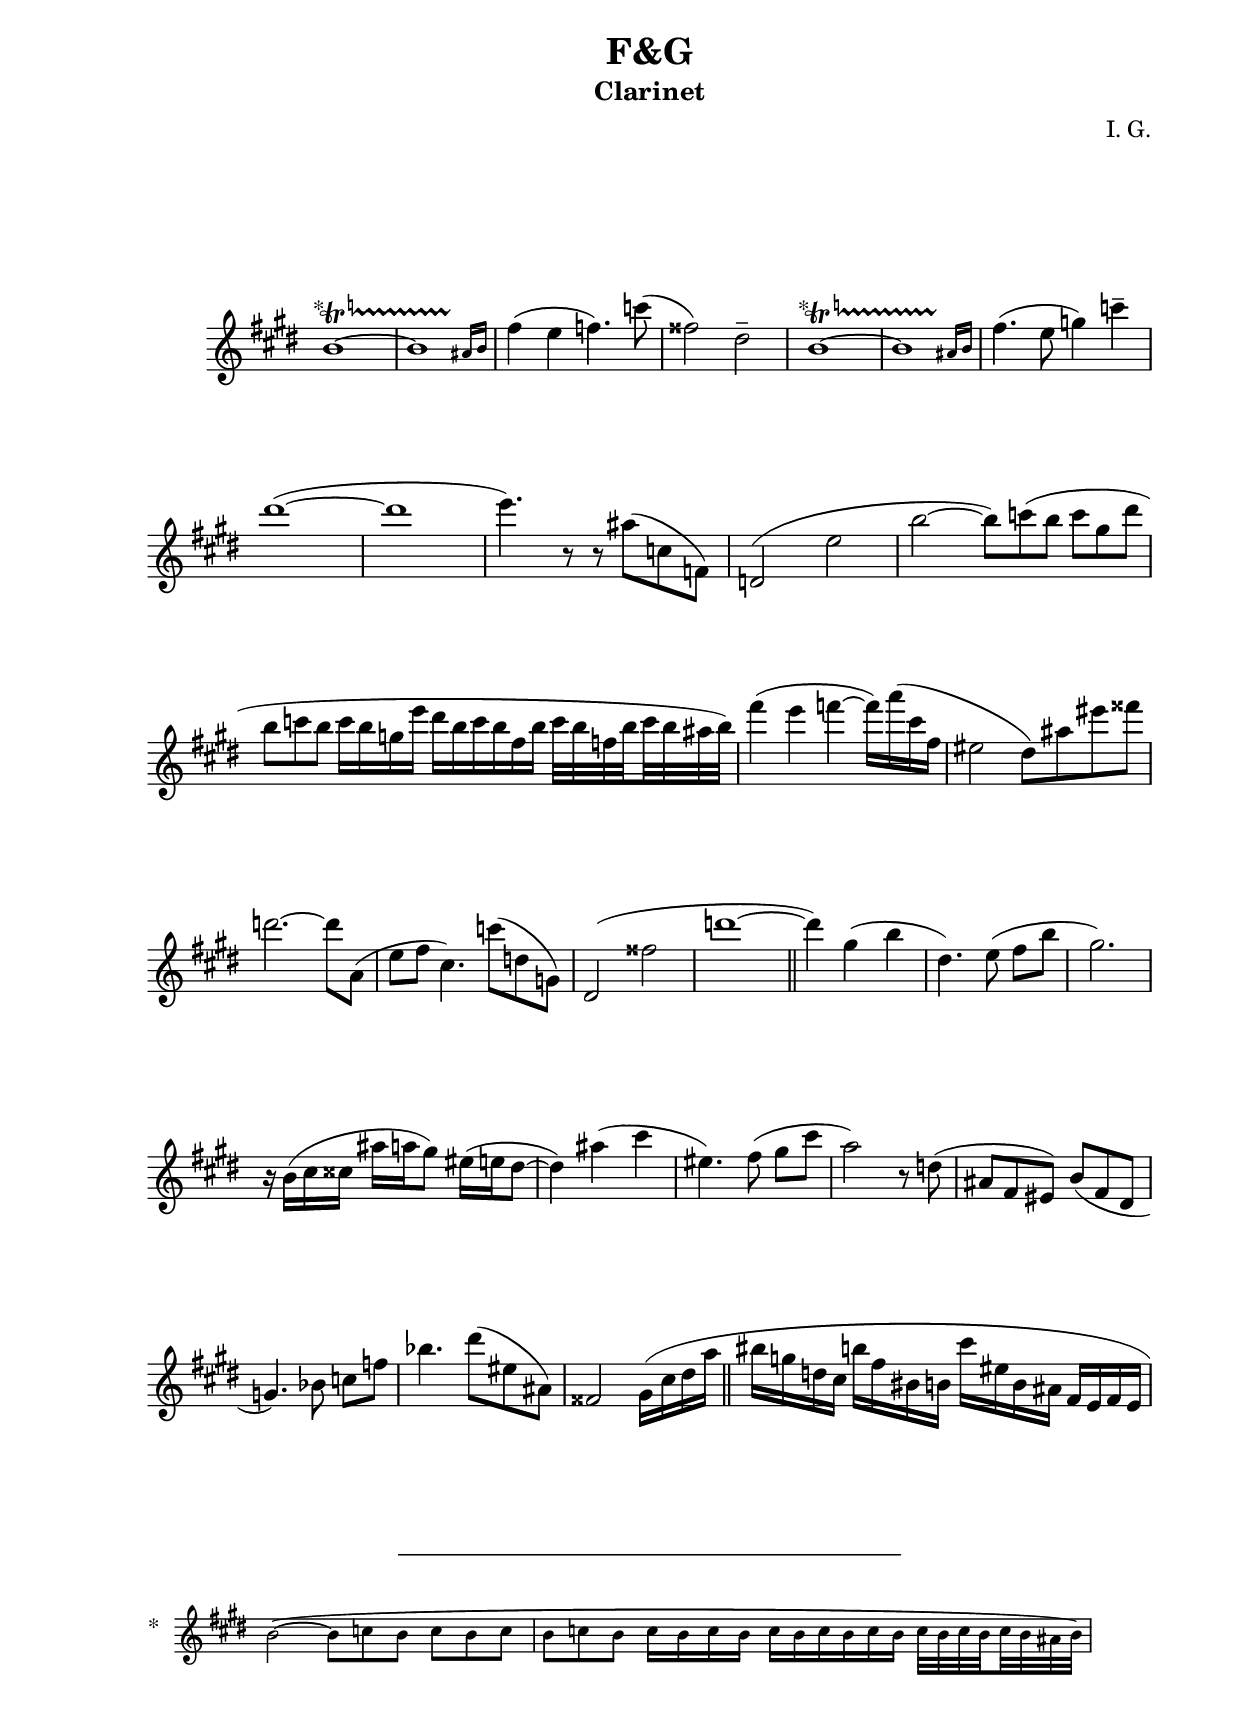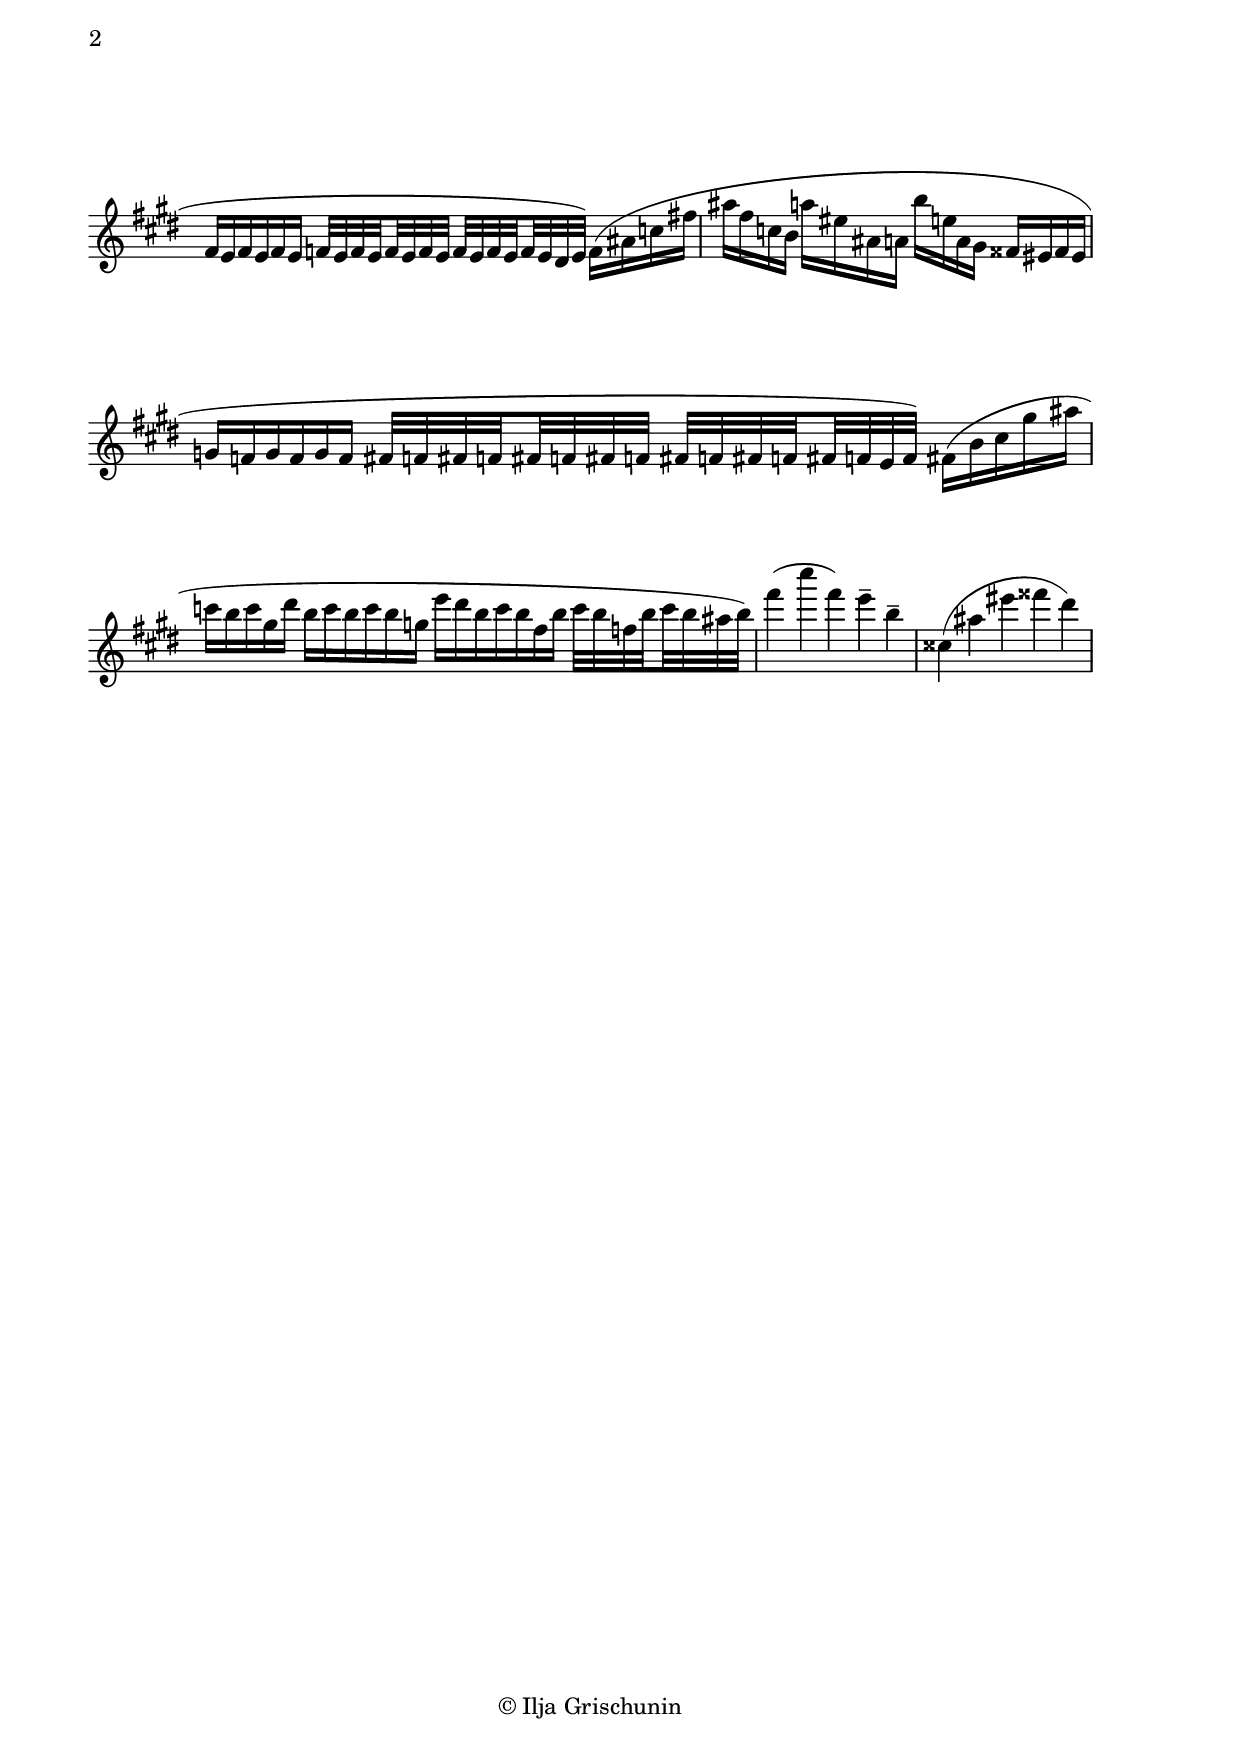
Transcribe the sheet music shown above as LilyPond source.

\version "2.19.15"
%\version "2.18.0"

\language "deutsch"

\header {
  title = "F&G"
  subtitle = "Clarinet"
  meter = ""
  composer = "I. G."
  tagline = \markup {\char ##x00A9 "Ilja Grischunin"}
}

\paper {
  #(set-paper-size "a4")
  top-system-spacing.basic-distance = #20
  top-markup-spacing.basic-distance = #5
  markup-system-spacing.basic-distance = #20
  system-system-spacing.basic-distance = #20
  last-bottom-spacing.basic-distance = #28
  
  two-sided = ##t
  inner-margin = 25
  outer-margin = 15
  
  footnote-padding = 8
  footnote-footer-padding = 7
}

\layout {
  indent = 10
  \context {
    \Score
    \remove "Bar_number_engraver"
  }
}

\version "2.18.0"

\language "deutsch"

fluteMusic = \relative {
  \clef treble
  \key d \major
  \time 4/4
  \omit Staff.TimeSignature
  \omit TupletNumber
  \omit TupletBracket
  %\override Staff.TimeSignature.stencil = ##f
  %\override TupletNumber.transparent = ##t
  %\override TupletBracket.stencil = ##f
  \tag #'Fl {
    \override TrillSpanner.bound-details.left.text = \markup{
      \musicglyph #"scripts.trill" \raise #1.65 \teeny  \flat
    }
  }
  \tag #'Cl {
    \override TrillSpanner.bound-details.left.text = \markup{
      \musicglyph #"scripts.trill" \raise #1.65 \teeny  \natural
    }
  }
  \override TextScript.extra-offset = #'(-1 . -2)
  a'1~\startTrillSpan^"*"
  #(define afterGraceFraction (cons 15 16))
  \afterGrace a {gis16[\stopTrillSpan a]}
  e'4( d es4.) b'8( eis,2) cis--
  %\break
  a1~\startTrillSpan^"*"
  #(define afterGraceFraction (cons 15 16))
  \afterGrace a {gis16[\stopTrillSpan a]}
  e'4.( d8 f4) b-- cis1~(
  %\break
  cis d4.) r8 r gis,( b, es,)
  \shape #'((-1 . -1.5) (-0.5 . 0.7) (0 . 0) (0 . 0)) Slur
  c2( d'
  a'2~ \tuplet 3/2 4 {a8) b( a b fis cis' a b a} b16 a f d'
  \tuplet 6/4 {cis16 a b a e a}
  \set subdivideBeams = ##t
  \set baseMoment = #(ly:make-moment 1 8)
  \set beatStructure = #'(2 2 2 2)
  b32 a es a b a gis a)
  \set subdivideBeams = ##f
  e'4( d es~ es16) g( h, e, dis2 cis8) gis' dis' eis c2. ~ c8 g,(
  d' e h4.) b'8( c, f,) cis2( eis' c'1~
  \bar "||"
  \time 3/4
  c4) fis,( a cis,4.) d8\noBeam( e a fis2.)
  r16 a,( h his gis' g fis8) dis16( d cis8~
  cis4) gis'( h dis,4.) e8\noBeam( fis h g2) r8 c,(
  gis e dis) a'[( e cis] f4.) as8\noBeam b es as4. cis8( dis, gis,)
  eis2 fis16( h cis g'
  \bar "||"
  \time 4/4
  ais f c h a' e ais, a h' dis, a gis e d e d
  \tuplet 6/4 {e d e d e d}
  \set subdivideBeams = ##t
  es32 d es d es d es d es d es d es d cis d)
  \set subdivideBeams = ##f
  es16( gis b e!
  gis e b a g' dis gis, g a' d, g, fis eis dis eis dis
  \tuplet 6/4 {f es f es f es}
  \set subdivideBeams = ##t
  \repeat unfold 7 {e32 es} d es)
  \set subdivideBeams = ##f
  \tuplet 5/4 4 {e16( a h fis' gis b a b fis cis'}
  \tuplet 6/4 {a b a b a f}
  \tuplet 7/4 {d' cis a b a e a}
  \set subdivideBeams = ##t
  b32 a es a b a gis a)
  \tuplet 5/4 1 {e'4( h' e,) d-- a-- his,( gis' dis' eis cis)}
}

\version "2.19.15"

\language "deutsch"

\header {
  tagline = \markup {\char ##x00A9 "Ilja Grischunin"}
}

footnot = \relative {
  \key d \major
  \magnifyStaff #(magstep -2)
  \omit Staff.TimeSignature
  \omit TupletNumber
  a'2~( \tuplet 3/2 4 {a8 b a b a b a b a}
  b16 a b a \tuplet 6/4{b a b a b a}
  \set subdivideBeams = ##t
  \set baseMoment = #(ly:make-moment 1 8)
  \set beatStructure = #'(2 2 2 2)
  b32 a b a b a gis a)
}

\markup {
  \null
  \footnote
  \null
  \concat {
    "*" \hspace #1.5
    \score {
      \transpose b c'
      \footnot

      \layout {
        indent = 0
      }
    }
  }
}


\score {
  \new Staff 
  \transpose b c'
  \removeWithTag #'Fl
  \fluteMusic
}
